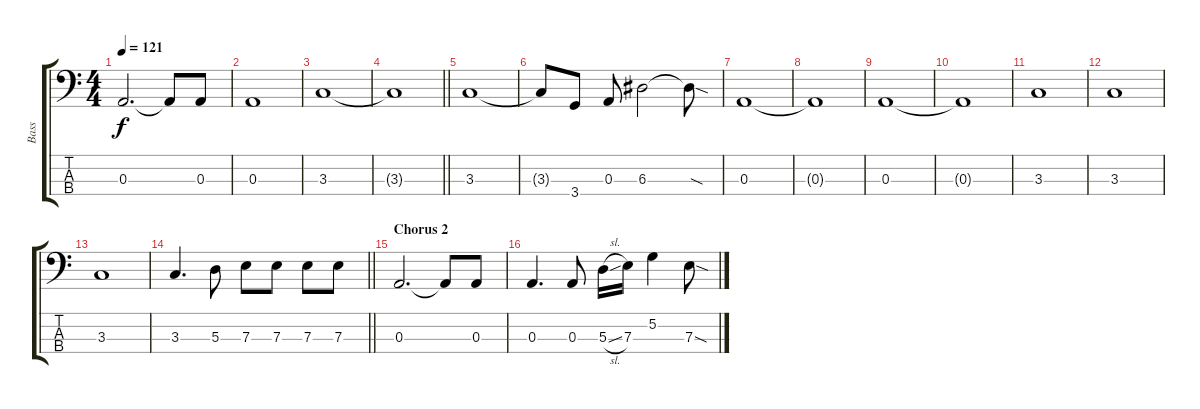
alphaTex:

\track ("Bass" "Bass") {instrument electricbassfinger}
\staff {score tabs}
\tuning (G2 D2 A1 E1) {hide}
\ts (4 4)
\tempo 121
\clef f4
\ks c
0.3.2{d dy f} 0.3{t}.8 0.3.8 |
0.3.1 |
3.3.1 |
\barLineRight lightlight
3.3{t}.1 |
3.3.1 |
3.3{t}.8 3.4.8 0.3.8 6.3.2 6.3{sod t}.8 |
0.3.1 |
0.3{t}.1 |
0.3.1 |
0.3{t}.1 |
3.3.1 |
3.3.1 |
3.3.1 |
\barLineRight lightlight
3.3.4{d} 5.3.8 7.3.8 7.3.8 7.3.8 7.3.8 |
\section ("" "Chorus 2")
0.3.2{d} 0.3{t}.8 0.3.8 |
0.3.4{d} 0.3.8 5.3{sl}.16 7.3.16 5.2.4 7.3{sod}.8
